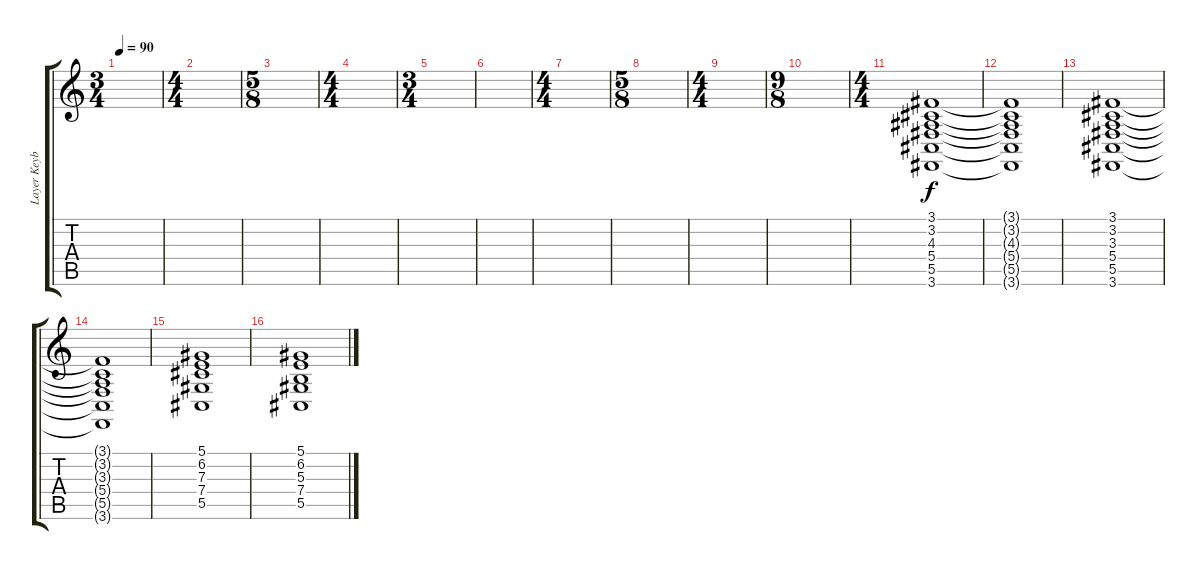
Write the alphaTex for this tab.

\track ("Layer Keyboards" "Layer Keyb") {instrument pad7halo}
\staff {score tabs}
\tuning (Eb4 Bb3 Gb3 Db3 Ab2 Eb2) {hide}
\ts (3 4)
\tempo 90
\clef g2
\ks c
|
\ts (4 4)
|
\ts (5 8)
|
\ts (4 4)
|
\ts (3 4)
|
|
\ts (4 4)
|
\ts (5 8)
|
\ts (4 4)
|
\ts (9 8)
|
\ts (4 4)
(3.1 3.2 4.3 5.4 5.5 3.6).1{volume 15 instrument pad7halo} |
(3.1{t} 3.2{t} 4.3{t} 5.4{t} 5.5{t} 3.6{t}).1 |
(3.1 3.2 3.3 5.4 5.5 3.6).1{volume 15 instrument pad7halo} |
(3.1{t} 3.2{t} 3.3{t} 5.4{t} 5.5{t} 3.6{t}).1 |
(5.1 6.2 7.3 7.4 5.5).1 |
(5.1 6.2 5.3 7.4 5.5).1
